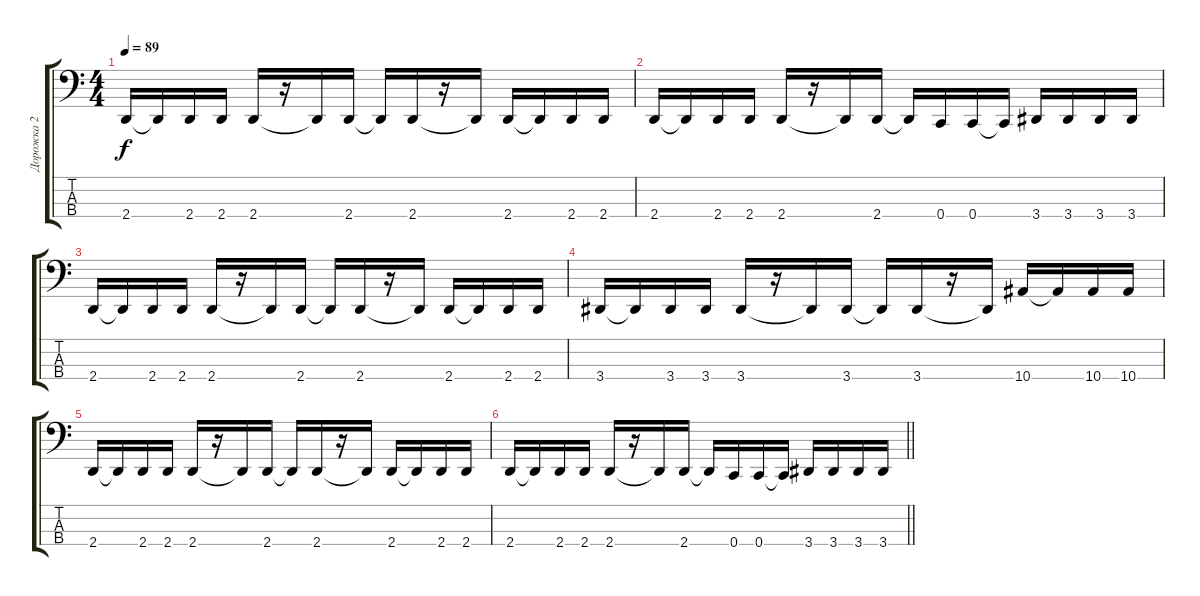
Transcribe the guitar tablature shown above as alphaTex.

\track ("Дорожка 2" "Дорожка 2") {instrument electricbassfinger}
\staff {score tabs}
\tuning (F2 C2 G1 C1) {hide}
\ts (4 4)
\tempo 89
\clef f4
\ks c
2.4.16{dy f} 2.4{t}.16 2.4.16 2.4.16 2.4.16 r.16 2.4{t}.16 2.4.16 2.4{t}.16 2.4.16 r.16 2.4{t}.16 2.4.16 2.4{t}.16 2.4.16 2.4.16 |
2.4.16 2.4{t}.16 2.4.16 2.4.16 2.4.16 r.16 2.4{t}.16 2.4.16 2.4{t}.16 0.4.16 0.4.16 0.4{t}.16 3.4.16 3.4.16 3.4.16 3.4.16 |
2.4.16 2.4{t}.16 2.4.16 2.4.16 2.4.16 r.16 2.4{t}.16 2.4.16 2.4{t}.16 2.4.16 r.16 2.4{t}.16 2.4.16 2.4{t}.16 2.4.16 2.4.16 |
3.4.16 3.4{t}.16 3.4.16 3.4.16 3.4.16 r.16 3.4{t}.16 3.4.16 3.4{t}.16 3.4.16 r.16 3.4{t}.16 10.4.16 10.4{t}.16 10.4.16 10.4.16 |
2.4.16 2.4{t}.16 2.4.16 2.4.16 2.4.16 r.16 2.4{t}.16 2.4.16 2.4{t}.16 2.4.16 r.16 2.4{t}.16 2.4.16 2.4{t}.16 2.4.16 2.4.16 |
\barLineRight lightlight
2.4.16 2.4{t}.16 2.4.16 2.4.16 2.4.16 r.16 2.4{t}.16 2.4.16 2.4{t}.16 0.4.16 0.4.16 0.4{t}.16 3.4.16 3.4.16 3.4.16 3.4.16
